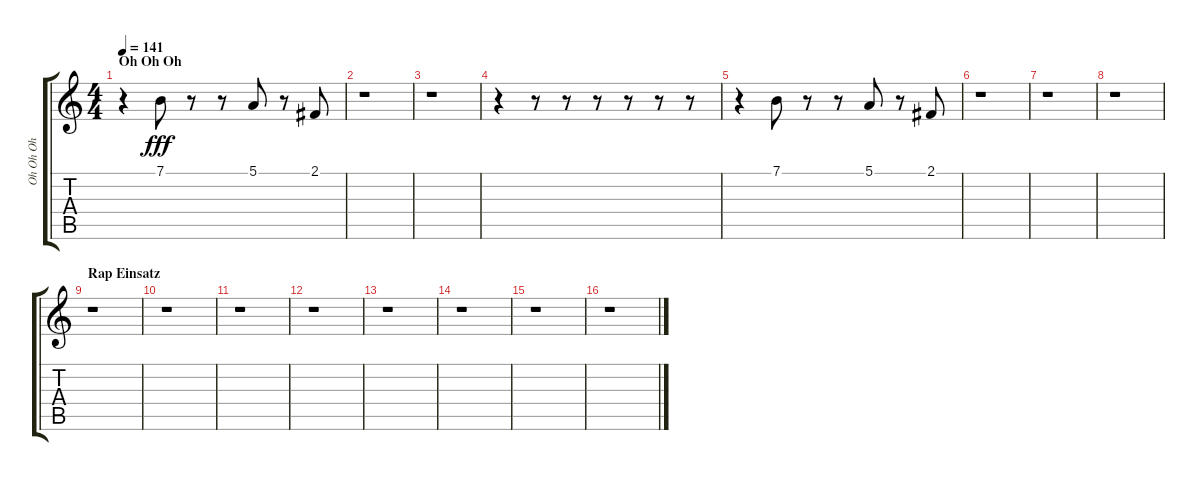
\track ("Oh Oh Oh" "Oh Oh Oh") {instrument voiceoohs}
\staff {score tabs}
\tuning (E4 B3 G3 D3 A2 E2) {hide}
\ts (4 4)
\section ("" "Oh Oh Oh")
\tempo 141
\clef g2
\ks c
r.4{dy fff} 7.1.8 r.8 r.8 5.1.8 r.8 2.1.8 |
r.1 |
r.1 |
r.4 r.8 r.8 r.8 r.8 r.8 r.8 |
r.4 7.1.8 r.8 r.8 5.1.8 r.8 2.1.8 |
r.1 |
r.1 |
r.1 |
\section ("" "Rap Einsatz")
r.1 |
r.1 |
r.1 |
r.1 |
r.1 |
r.1 |
r.1 |
r.1
